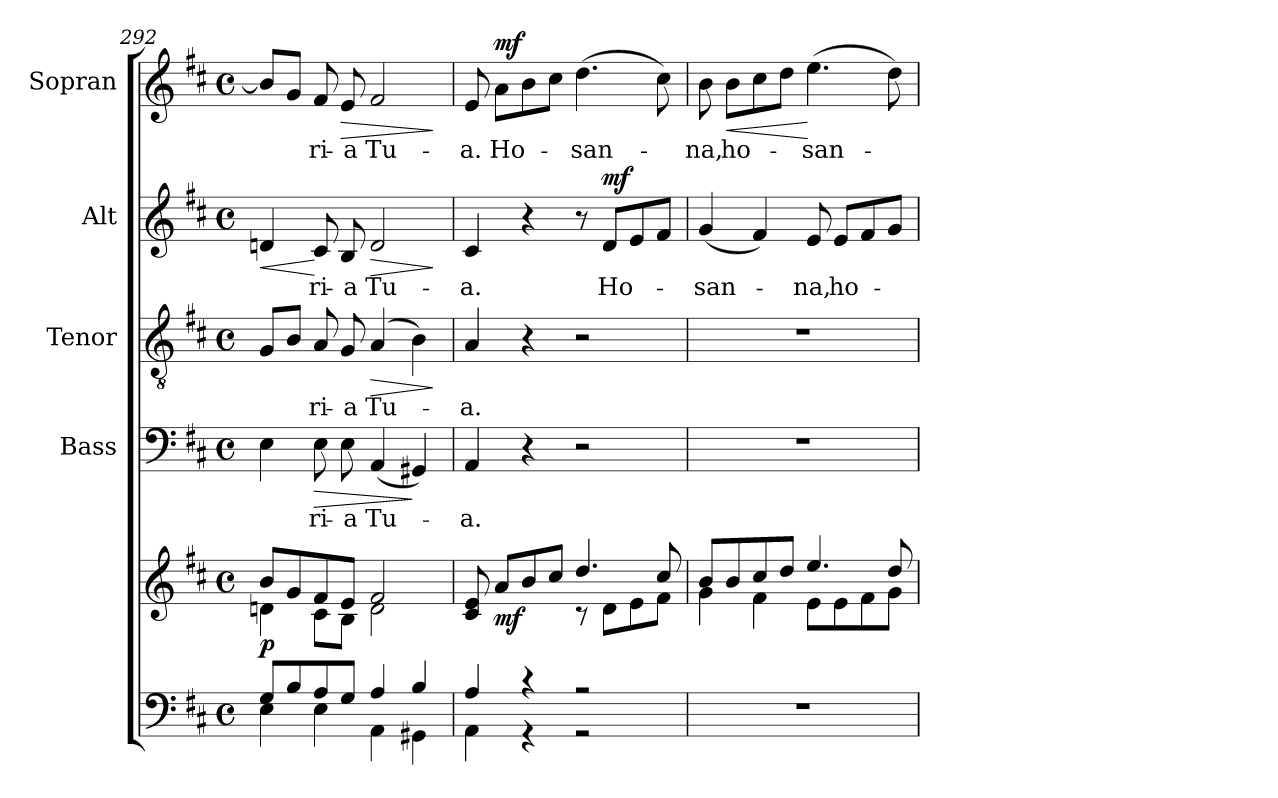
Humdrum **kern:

**kern	**kern	**dynam	**kern	**text	**dynam	**kern	**text	**dynam	**kern	**text	**dynam	**kern	**text	**dynam
*part5	*part5	*part5	*part4	*part4	*part4	*part3	*part3	*part3	*part2	*part2	*part2	*part1	*part1	*part1
*staff6	*staff5	*staff5/6	*staff4	*staff4	*staff4	*staff3	*staff3	*staff3	*staff2	*staff2	*staff2	*staff1	*staff1	*staff1
*	*	*	*I"Bass	*	*	*I"Tenor	*	*	*I"Alt	*	*	*I"Sopran	*	*
*	*	*	*I'B.	*	*	*I'T.	*	*	*I'A.	*	*	*I'S.	*	*
*clefF4	*clefG2	*	*clefF4	*	*	*clefGv2	*	*	*clefG2	*	*	*clefG2	*	*
*k[f#c#]	*k[f#c#]	*	*k[f#c#]	*	*	*k[f#c#]	*	*	*k[f#c#]	*	*	*k[f#c#]	*	*
*D:	*D:	*	*D:	*	*	*D:	*	*	*D:	*	*	*D:	*	*
*M4/4	*M4/4	*	*M4/4	*	*	*M4/4	*	*	*M4/4	*	*	*M4/4	*	*
*met(c)	*met(c)	*	*met(c)	*	*	*met(c)	*	*	*met(c)	*	*	*met(c)	*	*
=292	=292	=292	=292	=292	=292	=292	=292	=292	=292	=292	=292	=292	=292	=292
*^	*^	*	*	*	*	*	*	*	*	*	*	*	*	*
!	!	!	!	!LO:DY:b	!	!	!	!	!	!	!	!	!LO:HP:b	!	!	!
8G/L	4E\	8b/L	4dn\	p	4E\	.	.	8G/L	.	.	4dn/	.	<	8b/L]	.	.
8B/	.	8g/	.	.	.	.	.	8B/J	.	.	.	.	.	8g/J	.	.
!	!	!	!	!	!	!LO:LY:b	!LO:HP:b	!	!LO:LY:b	!	!	!LO:LY:b	!	!	!LO:LY:b	!
8A/	4E\	8f#/	8c#\L	.	8E\	-ri-	>	8A/	-ri-	.	8c#/	-ri-	[	8f#/	-ri-	.
!	!	!	!	!	!	!LO:LY:b	!	!	!LO:LY:b	!	!	!LO:LY:b	!	!	!LO:LY:b	!LO:HP:b
8G/J	.	8e/J	8B\J	.	8E\	-a	.	8G/	-a	.	8B/	-a	.	8e/	-a	>
!	!	!	!	!	!	!LO:LY:b	!	!	!LO:LY:b	!LO:HP:b	!	!LO:LY:b	!LO:HP:b	!	!LO:LY:b	!
4A/	4AA\	2f#/	2d\	.	(<4AA/	Tu-	.	(4A/	Tu-	>	2d/	Tu-	>	2f#/	Tu-	.
4B/	4GG#X\	.	.	.	4GG#X/)	.	]	4B\)	.	.	.	.	.	.	.	.
*v	*v	*	*	*	*	*	*	*	*	*	*	*	*	*	*	*
*	*v	*v	*	*	*	*	*	*	*	*	*	*	*	*	*
.	.	.	.	.	.	.	.	]	.	.	]	.	.	]
!!LO:PB:g=z
=293	=293	=293	=293	=293	=293	=293	=293	=293	=293	=293	=293	=293	=293	=293
*^	*^	*	*	*	*	*	*	*	*	*	*	*	*	*
!	!	!	!	!	!	!LO:LY:b	!	!	!LO:LY:b	!	!	!LO:LY:b	!	!	!LO:LY:b	!
4A/	4AA\	8c#/ 8e/	2ryy	.	4AA/	-a.	.	4A/	-a.	.	4c#/	-a.	.	8e/	-a.	.
!	!	!	!	!LO:DY:b	!	!	!	!	!	!	!	!	!	!	!LO:LY:b	!LO:DY:a
.	.	8a/L	.	mf	.	.	.	.	.	.	.	.	.	8a\L	Ho-	mf
4r	4r	8b/	.	.	4r	.	.	4r	.	.	4r	.	.	8b\	.	.
.	.	8cc#/J	.	.	.	.	.	.	.	.	.	.	.	8cc#\J	.	.
!	!	!	!	!	!	!	!	!	!	!	!	!	!	!	!LO:LY:b	!
2r	2r	4.dd/	8rc	.	2r	.	.	2r	.	.	8r	.	.	(>4.dd\	-san-	.
!	!	!	!	!	!	!	!	!	!	!	!	!LO:LY:b	!LO:DY:a	!	!	!
.	.	.	8d\L	.	.	.	.	.	.	.	8d/L	Ho-	mf	.	.	.
.	.	.	8e\	.	.	.	.	.	.	.	8e/	.	.	.	.	.
.	.	8cc#/	8f#\J	.	.	.	.	.	.	.	8f#/J	.	.	8cc#\)	.	.
*v	*v	*	*	*	*	*	*	*	*	*	*	*	*	*	*	*
=294	=294	=294	=294	=294	=294	=294	=294	=294	=294	=294	=294	=294	=294	=294	=294
!	!	!	!	!	!	!	!	!	!	!	!LO:LY:b	!	!	!LO:LY:b	!
1r	8b/L	4g\	.	1r	.	.	1r	.	.	(<4g/	-san-	.	8b\	-na,	.
!	!	!	!	!	!	!	!	!	!	!	!	!	!	!LO:LY:b	!LO:HP:b
.	8b/	.	.	.	.	.	.	.	.	.	.	.	8b\L	ho-	<
.	8cc#/	4f#\	.	.	.	.	.	.	.	4f#/)	.	.	8cc#\	.	.
.	8dd/J	.	.	.	.	.	.	.	.	.	.	.	8dd\J	.	.
!	!	!	!	!	!	!	!	!	!	!	!LO:LY:b	!	!	!LO:LY:b	!
.	4.ee/	8e\L	.	.	.	.	.	.	.	8e/	-na,	.	(>4.ee\	-san-	[
!	!	!	!	!	!	!	!	!	!	!	!LO:LY:b	!	!	!	!
.	.	8e\	.	.	.	.	.	.	.	8e/L	ho-	.	.	.	.
.	.	8f#\	.	.	.	.	.	.	.	8f#/	.	.	.	.	.
.	8dd/	8g\J	.	.	.	.	.	.	.	8g/J	.	.	8dd\)	.	.
*	*v	*v	*	*	*	*	*	*	*	*	*	*	*	*	*
=	=	=	=	=	=	=	=	=	=	=	=	=	=	=
*-	*-	*-	*-	*-	*-	*-	*-	*-	*-	*-	*-	*-	*-	*-
